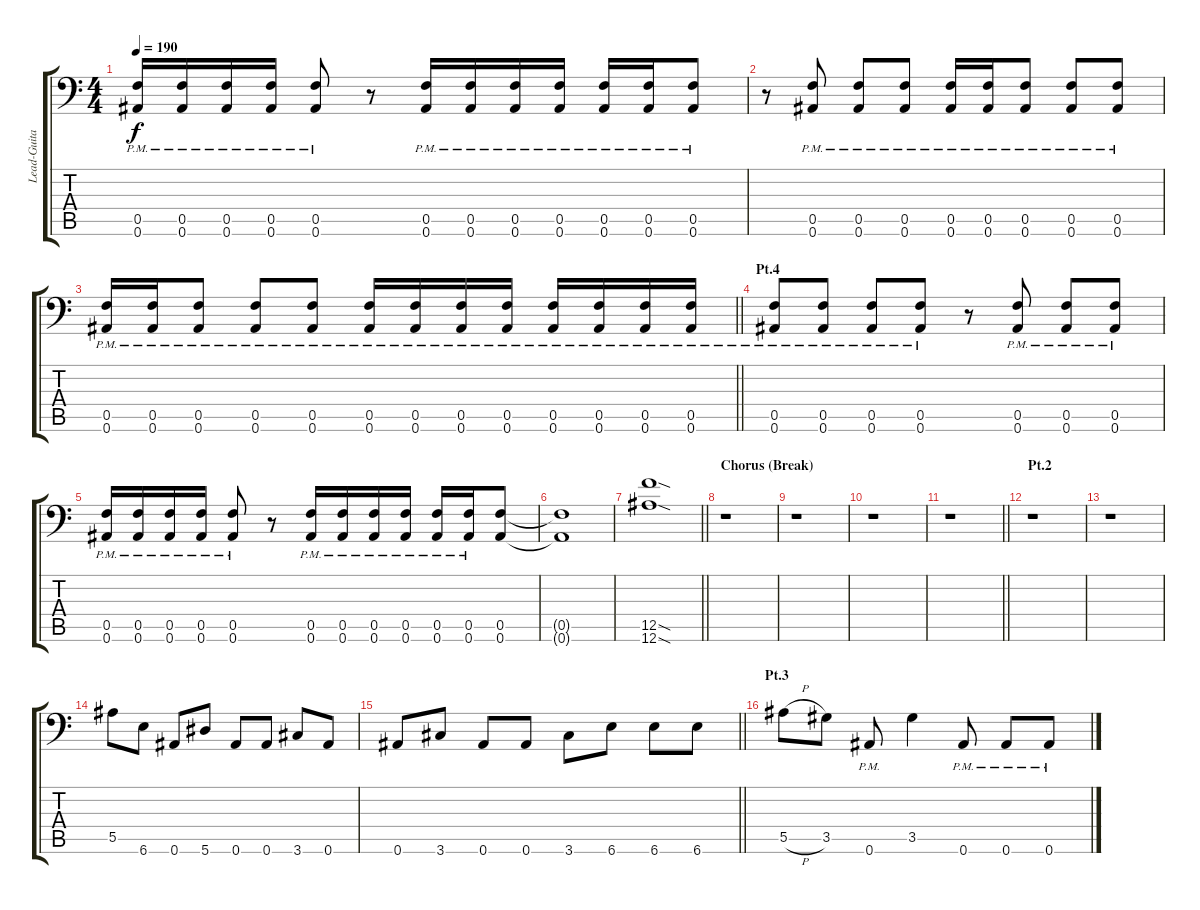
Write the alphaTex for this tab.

\track ("Lead-Guitar" "Lead-Guita") {instrument overdrivenguitar}
\staff {score tabs}
\tuning (C4 G3 Eb3 Bb2 F2 Bb1) {hide}
\ts (4 4)
\tempo 190
\clef f4
\ks c
(0.5{pm} 0.6{pm}).16{dy f} (0.5{pm} 0.6{pm}).16 (0.5{pm} 0.6{pm}).16 (0.5{pm} 0.6{pm}).16 (0.5{pm} 0.6{pm}).8 r.8 (0.5{pm} 0.6{pm}).16 (0.5{pm} 0.6{pm}).16 (0.5{pm} 0.6{pm}).16 (0.5{pm} 0.6{pm}).16 (0.5{pm} 0.6{pm}).16 (0.5{pm} 0.6{pm}).16 (0.5{pm} 0.6{pm}).8 |
r.8 (0.5{pm} 0.6{pm}).8 (0.5{pm} 0.6{pm}).8 (0.5{pm} 0.6{pm}).8 (0.5{pm} 0.6{pm}).16 (0.5{pm} 0.6{pm}).16 (0.5{pm} 0.6{pm}).8 (0.5{pm} 0.6{pm}).8 (0.5{pm} 0.6{pm}).8 |
\barLineRight lightlight
(0.5{pm} 0.6{pm}).16 (0.5{pm} 0.6{pm}).16 (0.5{pm} 0.6{pm}).8 (0.5{pm} 0.6{pm}).8 (0.5{pm} 0.6{pm}).8 (0.5{pm} 0.6{pm}).16 (0.5{pm} 0.6{pm}).16 (0.5{pm} 0.6{pm}).16 (0.5{pm} 0.6{pm}).16 (0.5{pm} 0.6{pm}).16 (0.5{pm} 0.6{pm}).16 (0.5{pm} 0.6{pm}).16 (0.5{pm} 0.6{pm}).16 |
\section ("" "Pt.4")
(0.5{pm} 0.6{pm}).8 (0.5{pm} 0.6{pm}).8 (0.5{pm} 0.6{pm}).8 (0.5{pm} 0.6{pm}).8 r.8 (0.5{pm} 0.6{pm}).8 (0.5{pm} 0.6{pm}).8 (0.5{pm} 0.6{pm}).8 |
(0.5{pm} 0.6{pm}).16 (0.5{pm} 0.6{pm}).16 (0.5{pm} 0.6{pm}).16 (0.5{pm} 0.6{pm}).16 (0.5{pm} 0.6{pm}).8 r.8 (0.5{pm} 0.6{pm}).16 (0.5{pm} 0.6{pm}).16 (0.5{pm} 0.6{pm}).16 (0.5{pm} 0.6{pm}).16 (0.5{pm} 0.6{pm}).16 (0.5{pm} 0.6{pm}).16 (0.5 0.6).8 |
(0.5{t} 0.6{t}).1 |
\barLineRight lightlight
(12.5{sod} 12.6{sod}).1 |
\section ("" "Chorus (Break)")
r.1 |
r.1 |
r.1 |
\barLineRight lightlight
r.1 |
\section ("" "Pt.2")
r.1 |
r.1 |
5.5.8 6.6.8 0.6.8 5.6.8 0.6.8 0.6.8 3.6.8 0.6.8 |
\barLineRight lightlight
0.6.8 3.6.8 0.6.8 0.6.8 3.6.8 6.6.8 6.6.8 6.6.8 |
\section ("" "Pt.3")
5.5{h}.8 3.5.8 0.6{pm}.8 3.5.4 0.6{pm}.8 0.6{pm}.8 0.6{pm}.8
